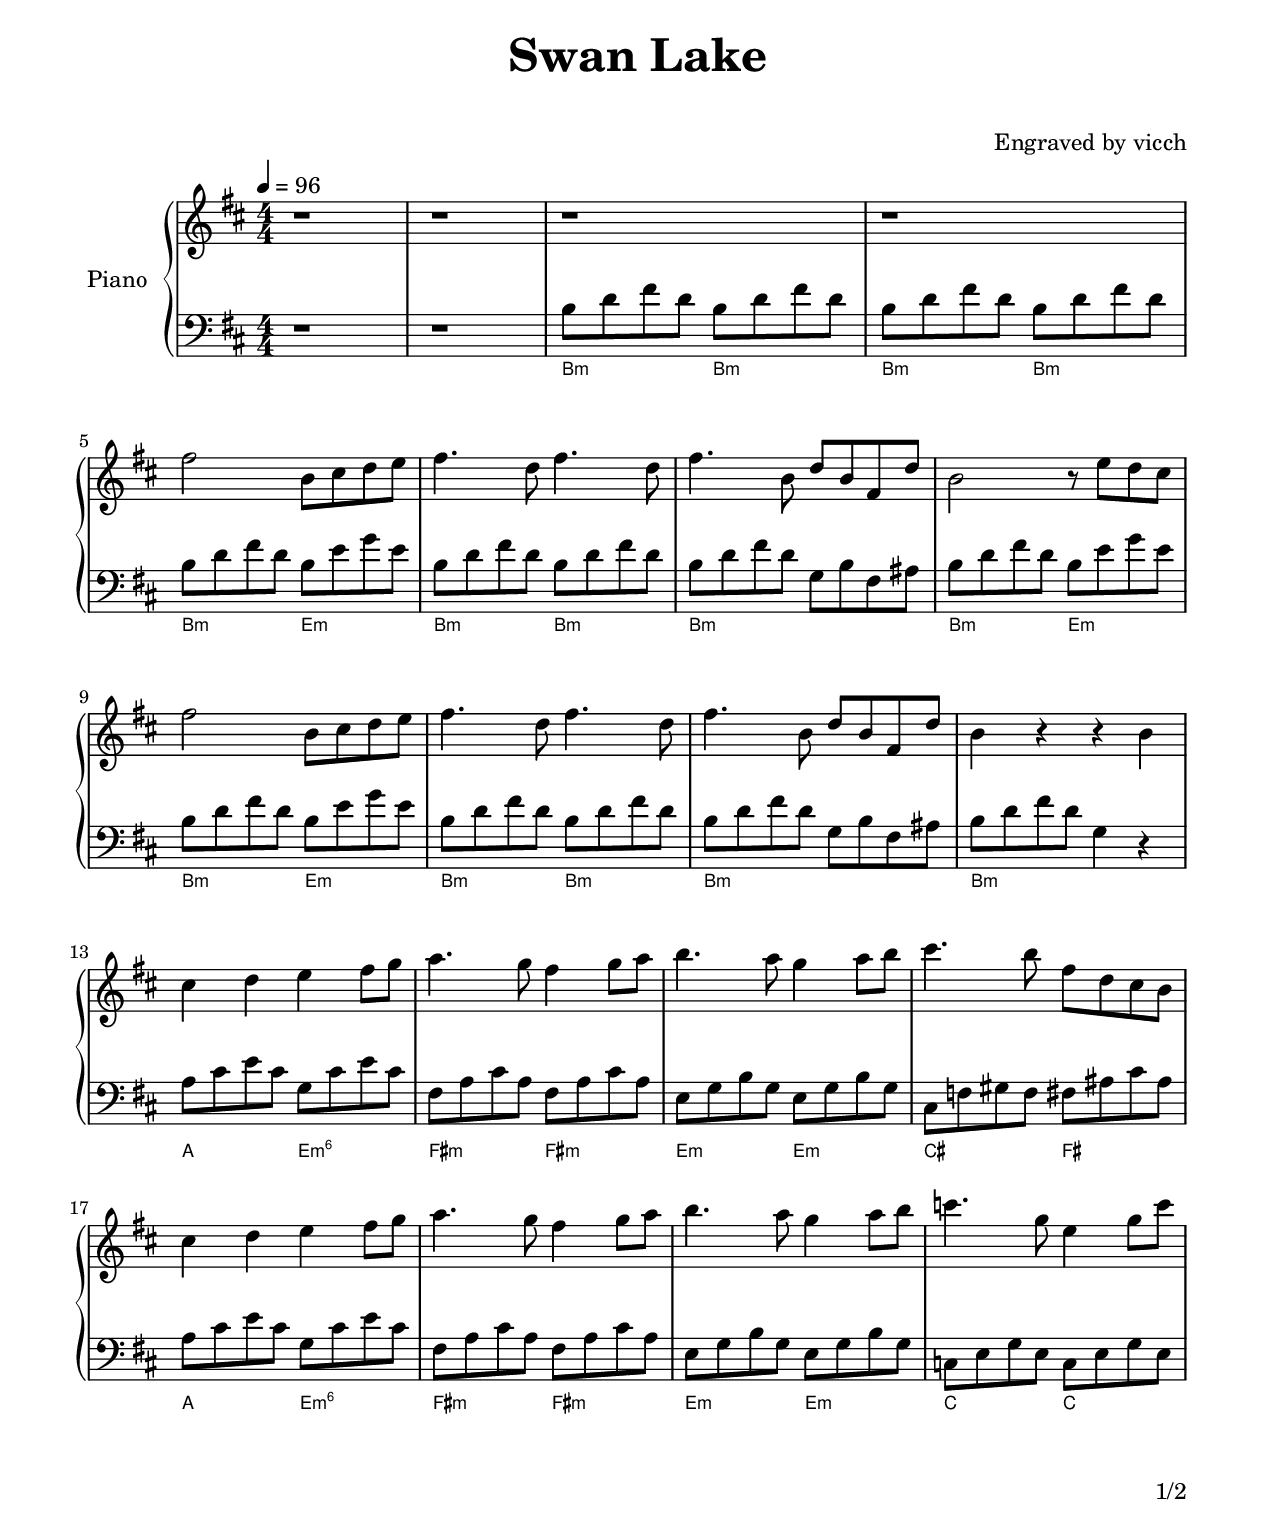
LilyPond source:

\version "2.24.3"

#(define title      "Swan Lake")
#(define title-font "")
#(define sequence   "MuseScore 30951925-5964065")
#(define total-page 2)

\include "../base.ly"

\markup \vspace #1.5

"C135"  = { c8  e8   g8   e8   }
"Cs135" = { cs8 f8   gs8  f8   }
"Fs135" = { fs8 as8  cs'8 as8  }
"A135"  = { a8  cs'8 e'8  cs'8 }

"E1m35"  = { e8  g8  b8   g8  }
"Fs1m35" = { fs8 a8  cs'8 a8  }
"B1m35"  = { b8  d'8 fs'8 d'8 }

"E51m3" = { b8 e'8 g'8 e'8 }

"Em361" = { g8 cs'8 e'8 cs'8 }

\score {
  \new PianoStaff \with {
    instrumentName = "Piano"
  } <<
    \new Staff {
      \tempo 4 = 96
      \clef treble
      \key d \major
      \time 4/4
      
      r1 | r1 | r1 | r1 | \break
      
      fs''2 b'8 cs''8 d''8 e''8 | fs''4. d''8 fs''4. d''8 | fs''4. b'8 d''8 b'8 fs'8 d''8 | b'2    r8 e''8 d''8 cs''8 | \break
      fs''2 b'8 cs''8 d''8 e''8 | fs''4. d''8 fs''4. d''8 | fs''4. b'8 d''8 b'8 fs'8 d''8 | b'4 r4 r4      b'4        | \break
      
      cs''4 d''4 e''4 fs''8 g''8 | a''4. g''8 fs''4 g''8 a''8 | b''4. a''8 g''4 a''8 b''8 | cs'''4. b''8 fs''8 d''8 cs''8 b'8   | \break
      cs''4 d''4 e''4 fs''8 g''8 | a''4. g''8 fs''4 g''8 a''8 | b''4. a''8 g''4 a''8 b''8 | c'''4. g''8  e''4       g''8  c'''8 | \break
    }
    \new Staff {
      \clef bass
      \key d \major
      \time 4/4
      
      r1 | r1 | \"B1m35" \"B1m35" | \"B1m35" \"B1m35" |
      
      \"B1m35" \"E51m3" | \"B1m35" \"B1m35" | \"B1m35" g8 b8 fs8 as8 | \"B1m35" \"E51m3" |
      \"B1m35" \"E51m3" | \"B1m35" \"B1m35" | \"B1m35" g8 b8 fs8 as8 | \"B1m35" g4 r4    |
      
      \"A135" \"Em361" | \"Fs1m35" \"Fs1m35" | \"E1m35" \"E1m35" | \"Cs135" \"Fs135" |
      \"A135" \"Em361" | \"Fs1m35" \"Fs1m35" | \"E1m35" \"E1m35" | \"C135"  \"C135"  |
    }
    \chords {
      r1 | r1 | b2:m b2:m | b2:m b2:m |
      
      b2:m e2:m | b2:m b2:m | b2:m r2 | b2:m e2:m |
      b2:m e2:m | b2:m b2:m | b2:m r2 | b2:m r2   |
      
      a2 e2:m6 | fs2:m fs2:m | e2:m e2:m | cs2 fs2 |
      a2 e2:m6 | fs2:m fs2:m | e2:m e2:m | c2  c2  |
    }
  >>
  \layout {}
  \midi {}
}
